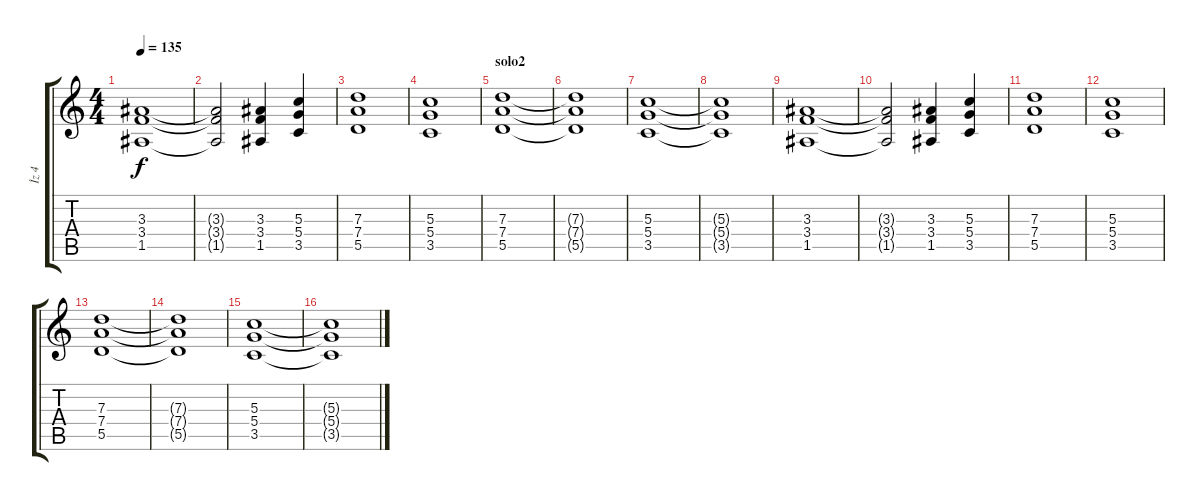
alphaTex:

\track ("İz 4" "İz 4") {instrument distortionguitar}
\staff {score tabs}
\tuning (E4 B3 G3 D3 A2 E2) {hide}
\ts (4 4)
\tempo 135
\clef g2
\ks c
(3.3 3.4 1.5).1{dy f} |
(3.3{t} 3.4{t} 1.5{t}).2 (3.3 3.4 1.5).4 (5.3 5.4 3.5).4 |
(7.3 7.4 5.5).1 |
(5.3 5.4 3.5).1 |
\section ("" "solo2")
(7.3 7.4 5.5).1 |
(7.3{t} 7.4{t} 5.5{t}).1 |
(5.3 5.4 3.5).1 |
(5.3{t} 5.4{t} 3.5{t}).1 |
(3.3 3.4 1.5).1 |
(3.3{t} 3.4{t} 1.5{t}).2 (3.3 3.4 1.5).4 (5.3 5.4 3.5).4 |
(7.3 7.4 5.5).1 |
(5.3 5.4 3.5).1 |
(7.3 7.4 5.5).1{volume 9} |
(7.3{t} 7.4{t} 5.5{t}).1 |
(5.3 5.4 3.5).1 |
(5.3{t} 5.4{t} 3.5{t}).1
